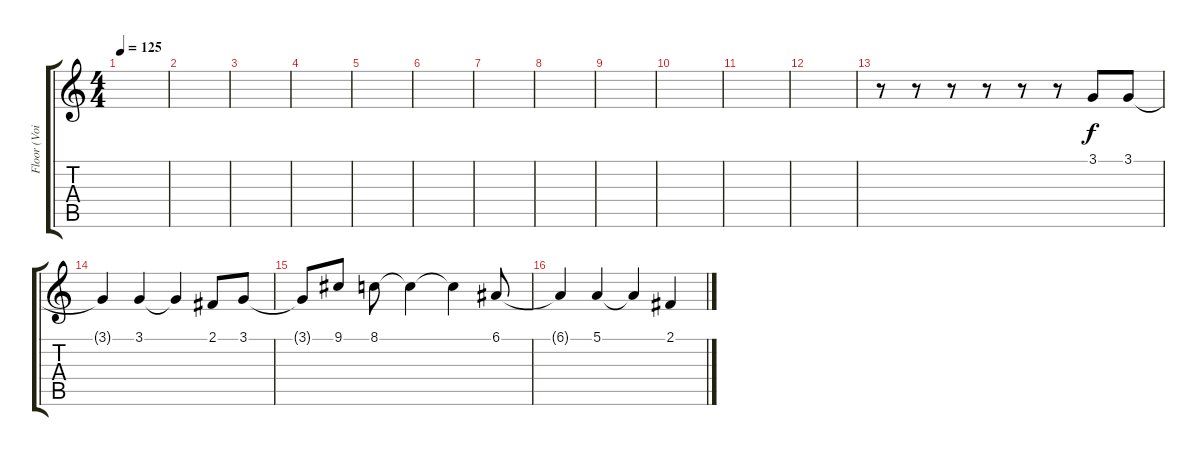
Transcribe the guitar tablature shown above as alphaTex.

\track ("Floor (Voice)" "Floor (Voi") {instrument lead2sawtooth}
\staff {score tabs}
\tuning (E4 B3 G3 D3 A2 E2) {hide}
\ts (4 4)
\tempo 125
\clef g2
\ks c
|
|
|
|
|
|
|
|
|
|
|
|
r.8 r.8 r.8 r.8 r.8 r.8 3.1.8 3.1.8 |
3.1{t}.4 3.1.4 3.1{t}.4 2.1.8 3.1.8 |
3.1{t}.8 9.1.8 8.1.8 8.1{t}.4 8.1{t}.4 6.1.8 |
6.1{t}.4 5.1.4 5.1{t}.4 2.1.4
